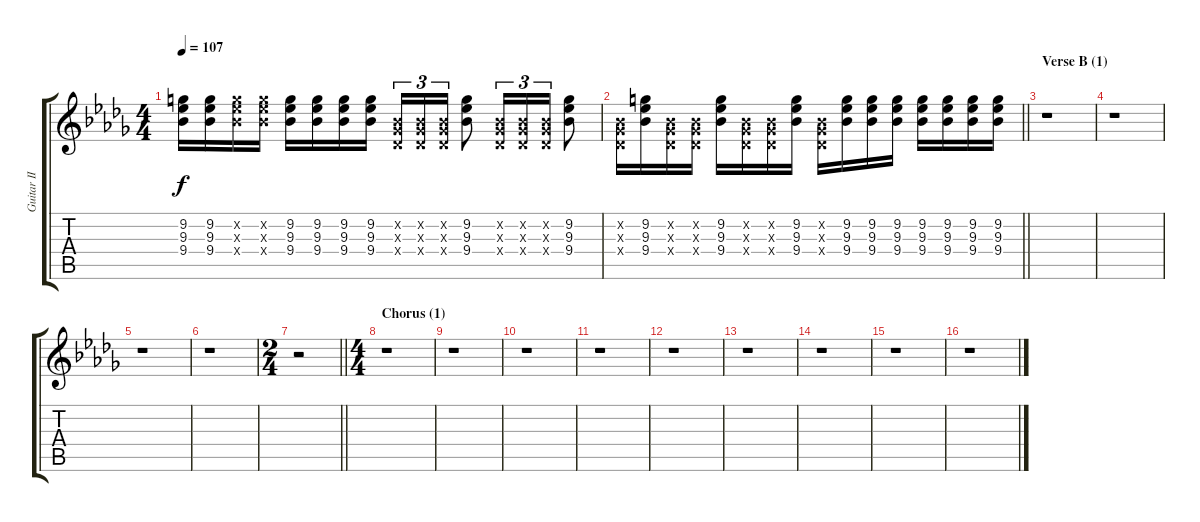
\track ("Guitar II" "Guitar II") {instrument electricguitarjazz}
\staff {score tabs}
\tuning (Eb4 Bb3 Gb3 Db3 Ab2 Eb2) {hide}
\ts (4 4)
\tempo 107
\clef g2
\ks bbminor
(9.2{t} 9.3{t} 9.4{t}).16{dy f} (9.2 9.3 9.4).16 (9.2{x} 9.3{x} 9.4{x}).16 (9.2{x} 9.3{x} 9.4{x}).16 (9.2 9.3 9.4).16 (9.2 9.3 9.4).16 (9.2 9.3 9.4).16 (9.2 9.3 9.4).16 (0.2{x} 0.3{x} 0.4{x}).16{tu (3 2)} (0.2{x} 0.3{x} 0.4{x}).16{tu (3 2)} (0.2{x} 0.3{x} 0.4{x}).16{tu (3 2)} (9.2 9.3 9.4).8 (0.2{x} 0.3{x} 0.4{x}).16{tu (3 2)} (0.2{x} 0.3{x} 0.4{x}).16{tu (3 2)} (0.2{x} 0.3{x} 0.4{x}).16{tu (3 2)} (9.2 9.3 9.4).8 |
\barLineRight lightlight
(0.2{x} 0.3{x} 0.4{x}).16 (9.2 9.3 9.4).16 (0.2{x} 0.3{x} 0.4{x}).16 (0.2{x} 0.3{x} 0.4{x}).16 (9.2 9.3 9.4).16 (0.2{x} 0.3{x} 0.4{x}).16 (0.2{x} 0.3{x} 0.4{x}).16 (9.2 9.3 9.4).16 (0.2{x} 0.3{x} 0.4{x}).16 (9.2 9.3 9.4).16 (9.2 9.3 9.4).16 (9.2 9.3 9.4).16 (9.2 9.3 9.4).16 (9.2 9.3 9.4).16 (9.2 9.3 9.4).16 (9.2 9.3 9.4).16 |
\section ("" "Verse B (1)")
r.1 |
r.1 |
r.1 |
r.1 |
\ts (2 4)
\barLineRight lightlight
r.2 |
\ts (4 4)
\section ("" "Chorus (1)")
r.1 |
r.1 |
r.1 |
r.1 |
r.1 |
r.1 |
r.1 |
r.1 |
r.1
